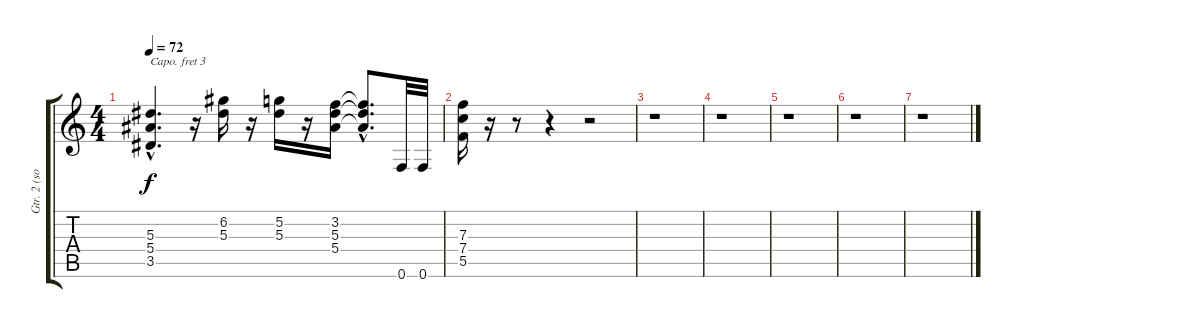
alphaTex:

\track ("Gtr. 2 (solo)Capo3fret" "Gtr. 2 (so") {instrument overdrivenguitar}
\staff {score tabs}
\capo 3
\tuning (E4 B3 G3 D3 A2 D2) {hide}
\ts (4 4)
\tempo 72
\clef g2
\ks c
(5.3{hac} 5.4{hac} 3.5{hac}).4{d dy f} r.16 (6.2 5.3).16 r.16 (5.2 5.3).16 r.16 (3.2 5.3 5.4).16 (3.2{hac t} 5.3{hac t} 5.4{hac t}).8{d} 0.6.32 0.6.32 |
(7.3 7.4 5.5).16 r.16 r.8 r.4 r.2 |
r.1 |
r.1 |
r.1 |
r.1 |
r.1
